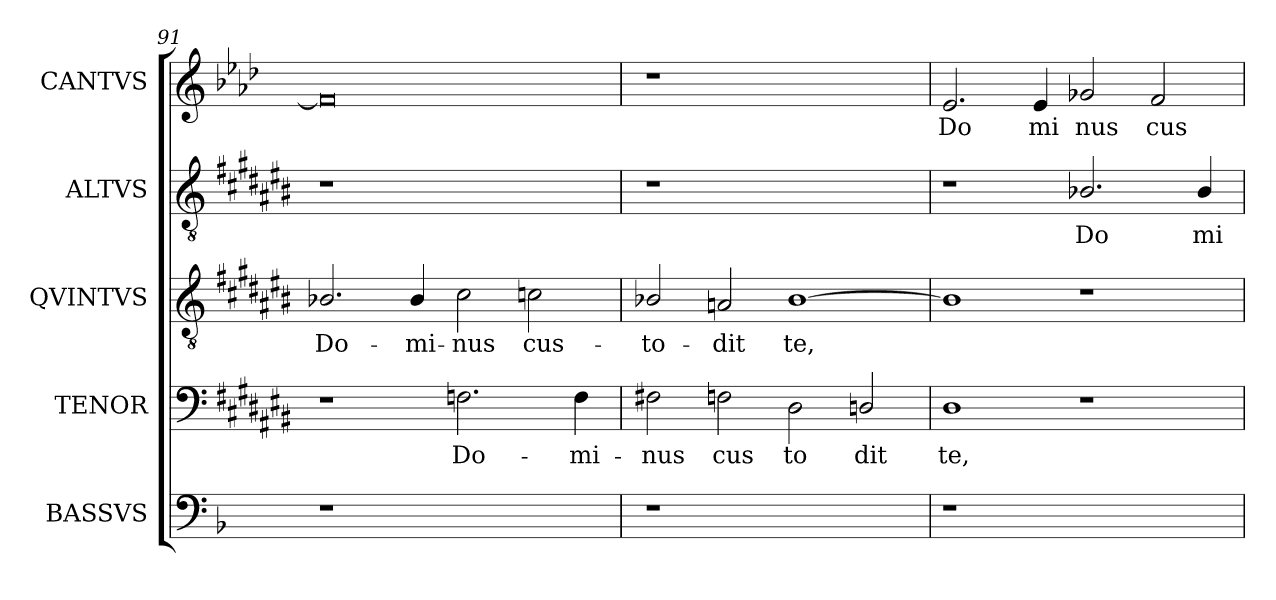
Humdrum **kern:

**kern	**kern	**text	**kern	**text	**kern	**text	**kern	**text
*part5	*part4	*part4	*part3	*part3	*part2	*part2	*part1	*part1
*staff5	*staff4	*staff4	*staff3	*staff3	*staff2	*staff2	*staff1	*staff1
*I"BASSVS	*I"TENOR	*	*I"QVINTVS	*	*I"ALTVS	*	*I"CANTVS	*
*clefF4	*clefF4	*	*clefGv2	*	*clefGv2	*	*clefG2	*
*ITrd-3c-5	*ITrd-3c-5	*	*ITrd-3c-5	*	*ITrd-3c-5	*	*	*
*k[b-e-]	*k[f#c#g#d#a#e#b#]	*	*k[f#c#g#d#a#e#b#]	*	*k[f#c#g#d#a#e#b#]	*	*k[b-e-a-d-]	*
*B-:	*C#:	*	*C#:	*	*C#:	*	*A-:	*
=91	=91	=91	=91	=91	=91	=91	=91	=91
!	!	!	!	!LO:LY:b:cj	!	!	!	!LO:LY:b:cj
1r	1r	.	2.e-/	Do-	1r	.	0f]	.
!	!	!	!	!LO:LY:b:cj	!	!	!	!
.	.	.	4e-/	-mi-	.	.	.	.
!	!	!LO:LY:b:cj	!	!LO:LY:b:cj	!	!	!	!
1ryy	2.B-\	Do-	2f#\	-nus	1ryy	.	.	.
!	!	!	!	!LO:LY:b:cj	!	!	!	!
.	.	.	2f\	cus-	.	.	.	.
!	!	!LO:LY:b:cj	!	!	!	!	!	!
.	4B-\	-mi-	.	.	.	.	.	.
!!LO:PB:g=z
=92	=92	=92	=92	=92	=92	=92	=92	=92
!	!	!LO:LY:b:cj	!	!LO:LY:b:cj	!	!	!	!
1r	2Bn\	-nus	2e-/	-to-	1r	.	1r	.
!	!	!LO:LY:b:cj	!	!LO:LY:b:cj	!	!	!	!
.	2B-\	cus	2dn/	-dit	.	.	.	.
!	!	!LO:LY:b:cj	!	!LO:LY:b:cj	!	!	!	!
1ryy	2G#\	to	[>1e-	te,	1ryy	.	1ryy	.
!	!	!LO:LY:b:cj	!	!	!	!	!	!
.	2Gn/	dit	.	.	.	.	.	.
=93	=93	=93	=93	=93	=93	=93	=93	=93
!	!	!LO:LY:b:cj	!	!LO:LY:b:cj	!	!	!	!LO:LY:b:cj
1r	1G#	te,	1e-]	.	1r	.	2.e-/	Do
!	!	!	!	!	!	!	!	!LO:LY:b:cj
.	.	.	.	.	.	.	4e-/	mi
!	!	!	!	!	!	!LO:LY:b:cj	!	!LO:LY:b:cj
1ryy	1r	.	1r	.	2.e-/	Do	2g-X/	nus
!	!	!	!	!	!	!	!	!LO:LY:b:cj
.	.	.	.	.	.	.	2f/	cus
!	!	!	!	!	!	!LO:LY:b:cj	!	!
.	.	.	.	.	4e-/	mi	.	.
=	=	=	=	=	=	=	=	=
*-	*-	*-	*-	*-	*-	*-	*-	*-
